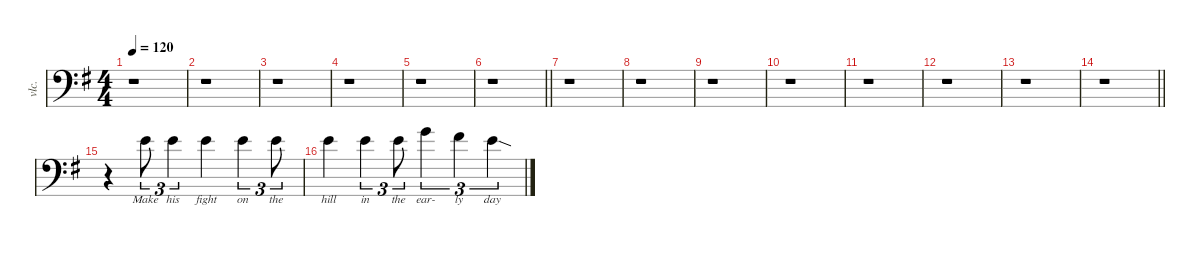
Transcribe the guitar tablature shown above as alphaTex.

\defaultSystemsLayout 4
\hideDynamics
\bracketExtendMode nobrackets
\otherSystemsTrackNameOrientation horizontal
\track ("Voz" "vlc.") {defaultSystemsLayout 16 instrument cello}
\staff {score}
\tuning (E4 B3 G3 D3 A2 E2)
\ts (4 4)
\tempo 120
\clef f4
\ks g
r.1{dy f beam Down} |
r.1{beam Down} |
r.1{beam Down} |
r.1{beam Down} |
r.1{beam Down} |
\barLineRight lightlight
r.1{beam Down} |
r.1{beam Down} |
r.1{beam Down} |
r.1{beam Down} |
r.1{beam Down} |
r.1{beam Down} |
r.1{beam Down} |
r.1{beam Down} |
\barLineRight lightlight
r.1{beam Down} |
r.4{beam Down} 0.1{acc forcenatural}.8{tu (3 2) lyrics (0 "Make") lyrics (1 "") lyrics (2 "") lyrics (3 "") lyrics (4 "") beam Down} 0.1{acc forcenatural}.4{tu (3 2) lyrics (0 "his") lyrics (1 "") lyrics (2 "") lyrics (3 "") lyrics (4 "") beam Down} 0.1{acc forcenatural}.4{lyrics (0 "fight") lyrics (1 "") lyrics (2 "") lyrics (3 "") lyrics (4 "") beam Down} 0.1{acc forcenatural}.4{tu (3 2) lyrics (0 "on") lyrics (1 "") lyrics (2 "") lyrics (3 "") lyrics (4 "") beam Down} 0.1{acc forcenatural}.8{tu (3 2) lyrics (0 "the") lyrics (1 "") lyrics (2 "") lyrics (3 "") lyrics (4 "") beam Down} |
0.1{acc forcenatural}.4{lyrics (0 "hill") lyrics (1 "") lyrics (2 "") lyrics (3 "") lyrics (4 "") beam Down} 0.1{acc forcenatural}.4{tu (3 2) lyrics (0 "in") lyrics (1 "") lyrics (2 "") lyrics (3 "") lyrics (4 "") beam Down} 0.1{acc forcenatural}.8{tu (3 2) lyrics (0 "the") lyrics (1 "") lyrics (2 "") lyrics (3 "") lyrics (4 "") beam Down} 3.1{acc forcenatural}.4{tu (3 2) lyrics (0 "ear-") lyrics (1 "") lyrics (2 "") lyrics (3 "") lyrics (4 "") beam Down} 2.1{acc #}.4{tu (3 2) lyrics (0 "ly") lyrics (1 "") lyrics (2 "") lyrics (3 "") lyrics (4 "") beam Down} 0.1{sod acc forcenatural}.4{tu (3 2) lyrics (0 "day") lyrics (1 "") lyrics (2 "") lyrics (3 "") lyrics (4 "") beam Down}
